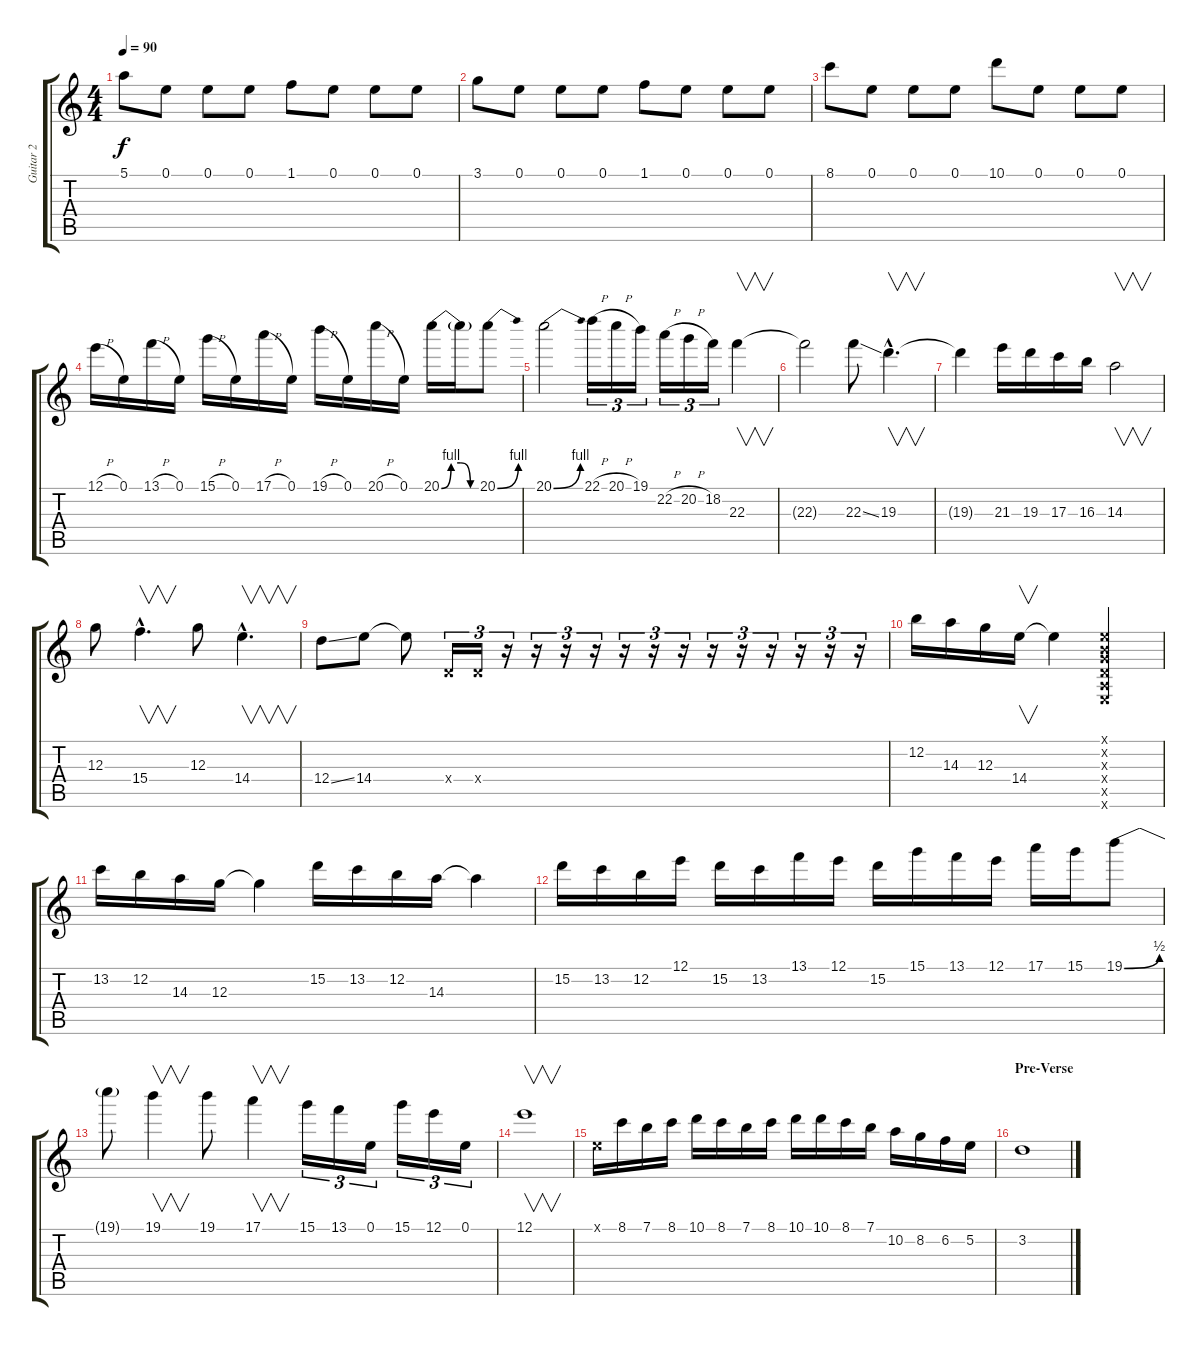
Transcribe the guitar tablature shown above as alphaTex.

\track ("Guitar 2" "Guitar 2") {instrument overdrivenguitar}
\staff {score tabs}
\tuning (E4 B3 G3 D3 A2 E2) {hide}
\ts (4 4)
\tempo 90
\clef g2
\ks c
5.1.8{dy f} 0.1.8 0.1.8 0.1.8 1.1.8 0.1.8 0.1.8 0.1.8 |
3.1.8 0.1.8 0.1.8 0.1.8 1.1.8 0.1.8 0.1.8 0.1.8 |
8.1.8 0.1.8 0.1.8 0.1.8 10.1.8 0.1.8 0.1.8 0.1.8 |
12.1{h}.16 0.1.16 13.1{h}.16 0.1.16 15.1{h}.16 0.1.16 17.1{h}.16 0.1.16 19.1{h}.16 0.1.16 20.1{h}.16 0.1.16 20.1{be (custom 0 0 15 4 30 4 45 0 60 0)}.16 20.1{t}.16 20.1{be (bend 0 0 60 4)}.8 |
20.1{be (bend 0 0 60 4)}.2 22.1{h}.16{tu (3 2)} 20.1{h}.16{tu (3 2)} 19.1.16{tu (3 2)} 22.2{h}.16{tu (3 2)} 20.2{h}.16{tu (3 2)} 18.2.16{tu (3 2)} 22.3.4{v} |
22.3{t}.2 22.3{ss}.8 19.3{hac}.4{v d} |
19.3{t}.4 21.3.16 19.3.16 17.3.16 16.3.16 14.3.2{v} |
12.3.8 15.4{hac}.4{v d} 12.3.8 14.4{hac}.4{v d} |
12.4{ss}.8 14.4.8 14.4{t}.8 0.4{x}.16{tu (3 2)} 0.4{x}.16{tu (3 2)} r.16{tu (3 2)} r.16{tu (3 2)} r.16{tu (3 2)} r.16{tu (3 2)} r.16{tu (3 2)} r.16{tu (3 2)} r.16{tu (3 2)} r.16{tu (3 2)} r.16{tu (3 2)} r.16{tu (3 2)} r.16{tu (3 2)} r.16{tu (3 2)} r.16{tu (3 2)} |
12.2.16 14.3.16 12.3.16 14.4.16{v} 14.4{t}.4 (0.1{x} 0.2{x} 0.3{x} 0.4{x} 0.5{x} 0.6{x}).2 |
13.2.16 12.2.16 14.3.16 12.3.16 12.3{t}.4 15.2.16 13.2.16 12.2.16 14.3.16 14.3{t}.4 |
15.2.16 13.2.16 12.2.16 12.1.16 15.2.16 13.2.16 13.1.16 12.1.16 15.2.16 15.1.16 13.1.16 12.1.16 17.1.16 15.1.16 19.1{be (bend 0 0 60 2)}.8 |
19.1{t}.8 19.1.4{v} 19.1.8 17.1.4{v} 15.1.16{tu (3 2)} 13.1.16{tu (3 2)} 0.1.16{tu (3 2)} 15.1.16{tu (3 2)} 12.1.16{tu (3 2)} 0.1.16{tu (3 2)} |
12.1.1{v} |
0.1{x}.16 8.1.16 7.1.16 8.1.16 10.1.16 8.1.16 7.1.16 8.1.16 10.1.16 10.1.16 8.1.16 7.1.16 10.2.16 8.2.16 6.2.16 5.2.16 |
\section ("" "Pre-Verse")
3.2.1
